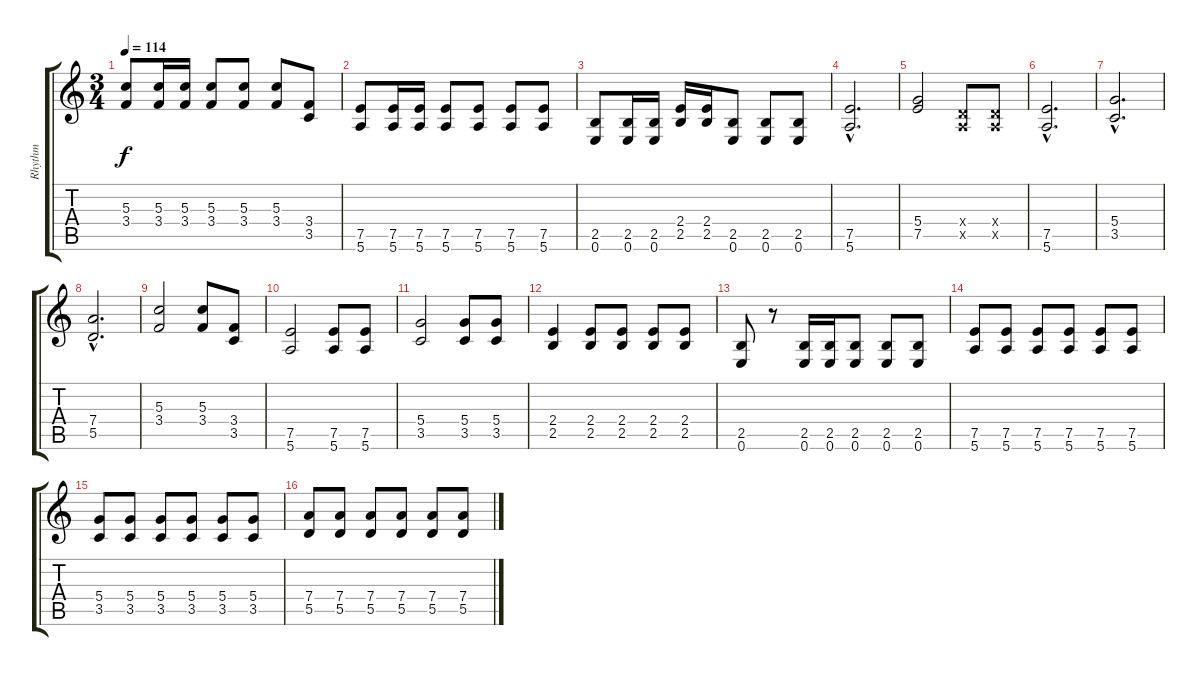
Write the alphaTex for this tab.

\track ("Rhythm" "Rhythm") {instrument overdrivenguitar}
\staff {score tabs}
\tuning (E4 B3 G3 D3 A2 E2) {hide}
\ts (3 4)
\tempo 114
\clef g2
\ks c
(5.3 3.4).8{dy f} (5.3 3.4).16 (5.3 3.4).16 (5.3 3.4).8 (5.3 3.4).8 (5.3 3.4).8 (3.4 3.5).8 |
(7.5 5.6).8 (7.5 5.6).16 (7.5 5.6).16 (7.5 5.6).8 (7.5 5.6).8 (7.5 5.6).8 (7.5 5.6).8 |
(2.5 0.6).8 (2.5 0.6).16 (2.5 0.6).16 (2.4 2.5).16 (2.4 2.5).16 (2.5 0.6).8 (2.5 0.6).8 (2.5 0.6).8 |
(7.5{hac} 5.6{hac}).2{d} |
(5.4 7.5).2 (0.4{x} 0.5{x}).8 (0.4{x} 0.5{x}).8 |
(7.5{hac} 5.6{hac}).2{d} |
(5.4{hac} 3.5{hac}).2{d} |
(7.4{hac} 5.5{hac}).2{d} |
(5.3 3.4).2 (5.3 3.4).8 (3.4 3.5).8 |
(7.5 5.6).2 (7.5 5.6).8 (7.5 5.6).8 |
(5.4 3.5).2 (5.4 3.5).8 (5.4 3.5).8 |
(2.4 2.5).4 (2.4 2.5).8 (2.4 2.5).8 (2.4 2.5).8 (2.4 2.5).8 |
(2.5 0.6).8 r.8 (2.5 0.6).16 (2.5 0.6).16 (2.5 0.6).8 (2.5 0.6).8 (2.5 0.6).8 |
(7.5 5.6).8 (7.5 5.6).8 (7.5 5.6).8 (7.5 5.6).8 (7.5 5.6).8 (7.5 5.6).8 |
(5.4 3.5).8 (5.4 3.5).8 (5.4 3.5).8 (5.4 3.5).8 (5.4 3.5).8 (5.4 3.5).8 |
(7.4 5.5).8 (7.4 5.5).8 (7.4 5.5).8 (7.4 5.5).8 (7.4 5.5).8 (7.4 5.5).8
